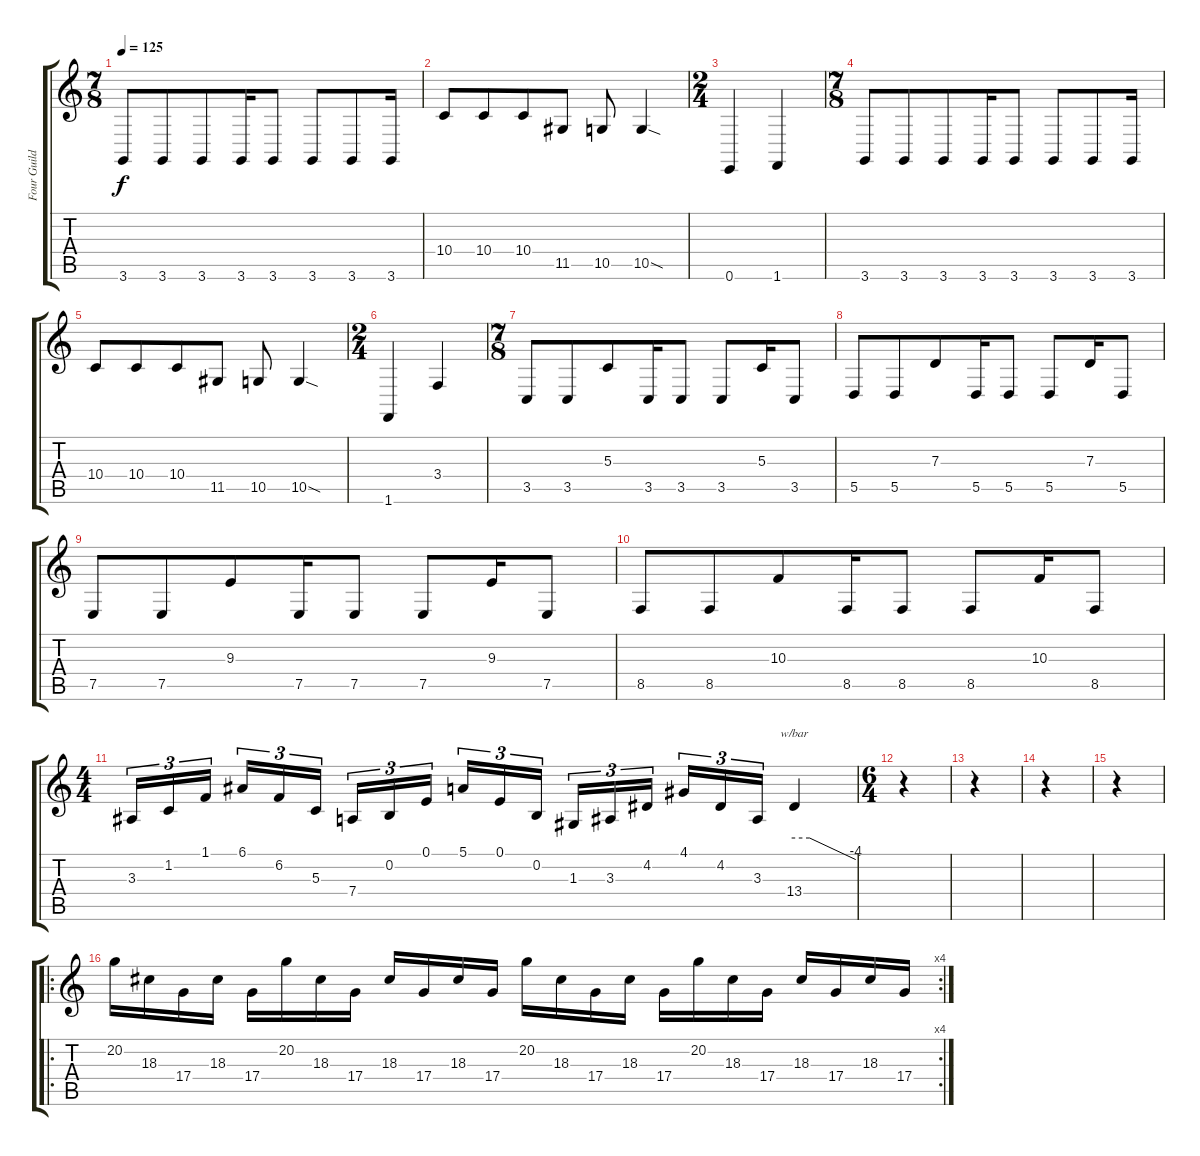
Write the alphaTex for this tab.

\track ("Four Guilders" "Four Guild") {instrument bagpipe}
\staff {score tabs}
\tuning (E4 B3 G3 D3 A2 E2) {hide}
\ts (7 8)
\tempo 125
\clef g2
\ks c
3.6.8{dy f} 3.6.8 3.6.8 3.6.16 3.6.8 3.6.8 3.6.8 3.6.16 |
10.4.8 10.4.8 10.4.8 11.5.8 10.5.8 10.5{sod}.4 |
\ts (2 4)
0.6.4 1.6.4 |
\ts (7 8)
3.6.8 3.6.8 3.6.8 3.6.16 3.6.8 3.6.8 3.6.8 3.6.16 |
10.4.8 10.4.8 10.4.8 11.5.8 10.5.8 10.5{sod}.4 |
\ts (2 4)
1.6.4 3.4.4 |
\ts (7 8)
3.5.8 3.5.8 5.3.8 3.5.16 3.5.8 3.5.8 5.3.16 3.5.8 |
5.5.8 5.5.8 7.3.8 5.5.16 5.5.8 5.5.8 7.3.16 5.5.8 |
7.5.8 7.5.8 9.3.8 7.5.16 7.5.8 7.5.8 9.3.16 7.5.8 |
8.5.8 8.5.8 10.3.8 8.5.16 8.5.8 8.5.8 10.3.16 8.5.8 |
\ts (4 4)
3.3.16{tu (3 2)} 1.2.16{tu (3 2)} 1.1.16{tu (3 2)} 6.1.16{tu (3 2)} 6.2.16{tu (3 2)} 5.3.16{tu (3 2)} 7.4.16{tu (3 2)} 0.2.16{tu (3 2)} 0.1.16{tu (3 2)} 5.1.16{tu (3 2)} 0.1.16{tu (3 2)} 0.2.16{tu (3 2)} 1.3.16{tu (3 2)} 3.3.16{tu (3 2)} 4.2.16{tu (3 2)} 4.1.16{tu (3 2)} 4.2.16{tu (3 2)} 3.3.16{tu (3 2)} 13.4.4{tbe (custom default 0 0 15 0 60 -16)} |
\ts (6 4)
r.4 |
r.4 |
r.4 |
r.4 |
\ro
\rc 4
20.2.16 18.3.16 17.4.16 18.3.16 17.4.16 20.2.16 18.3.16 17.4.16 18.3.16 17.4.16 18.3.16 17.4.16 20.2.16 18.3.16 17.4.16 18.3.16 17.4.16 20.2.16 18.3.16 17.4.16 18.3.16 17.4.16 18.3.16 17.4.16
